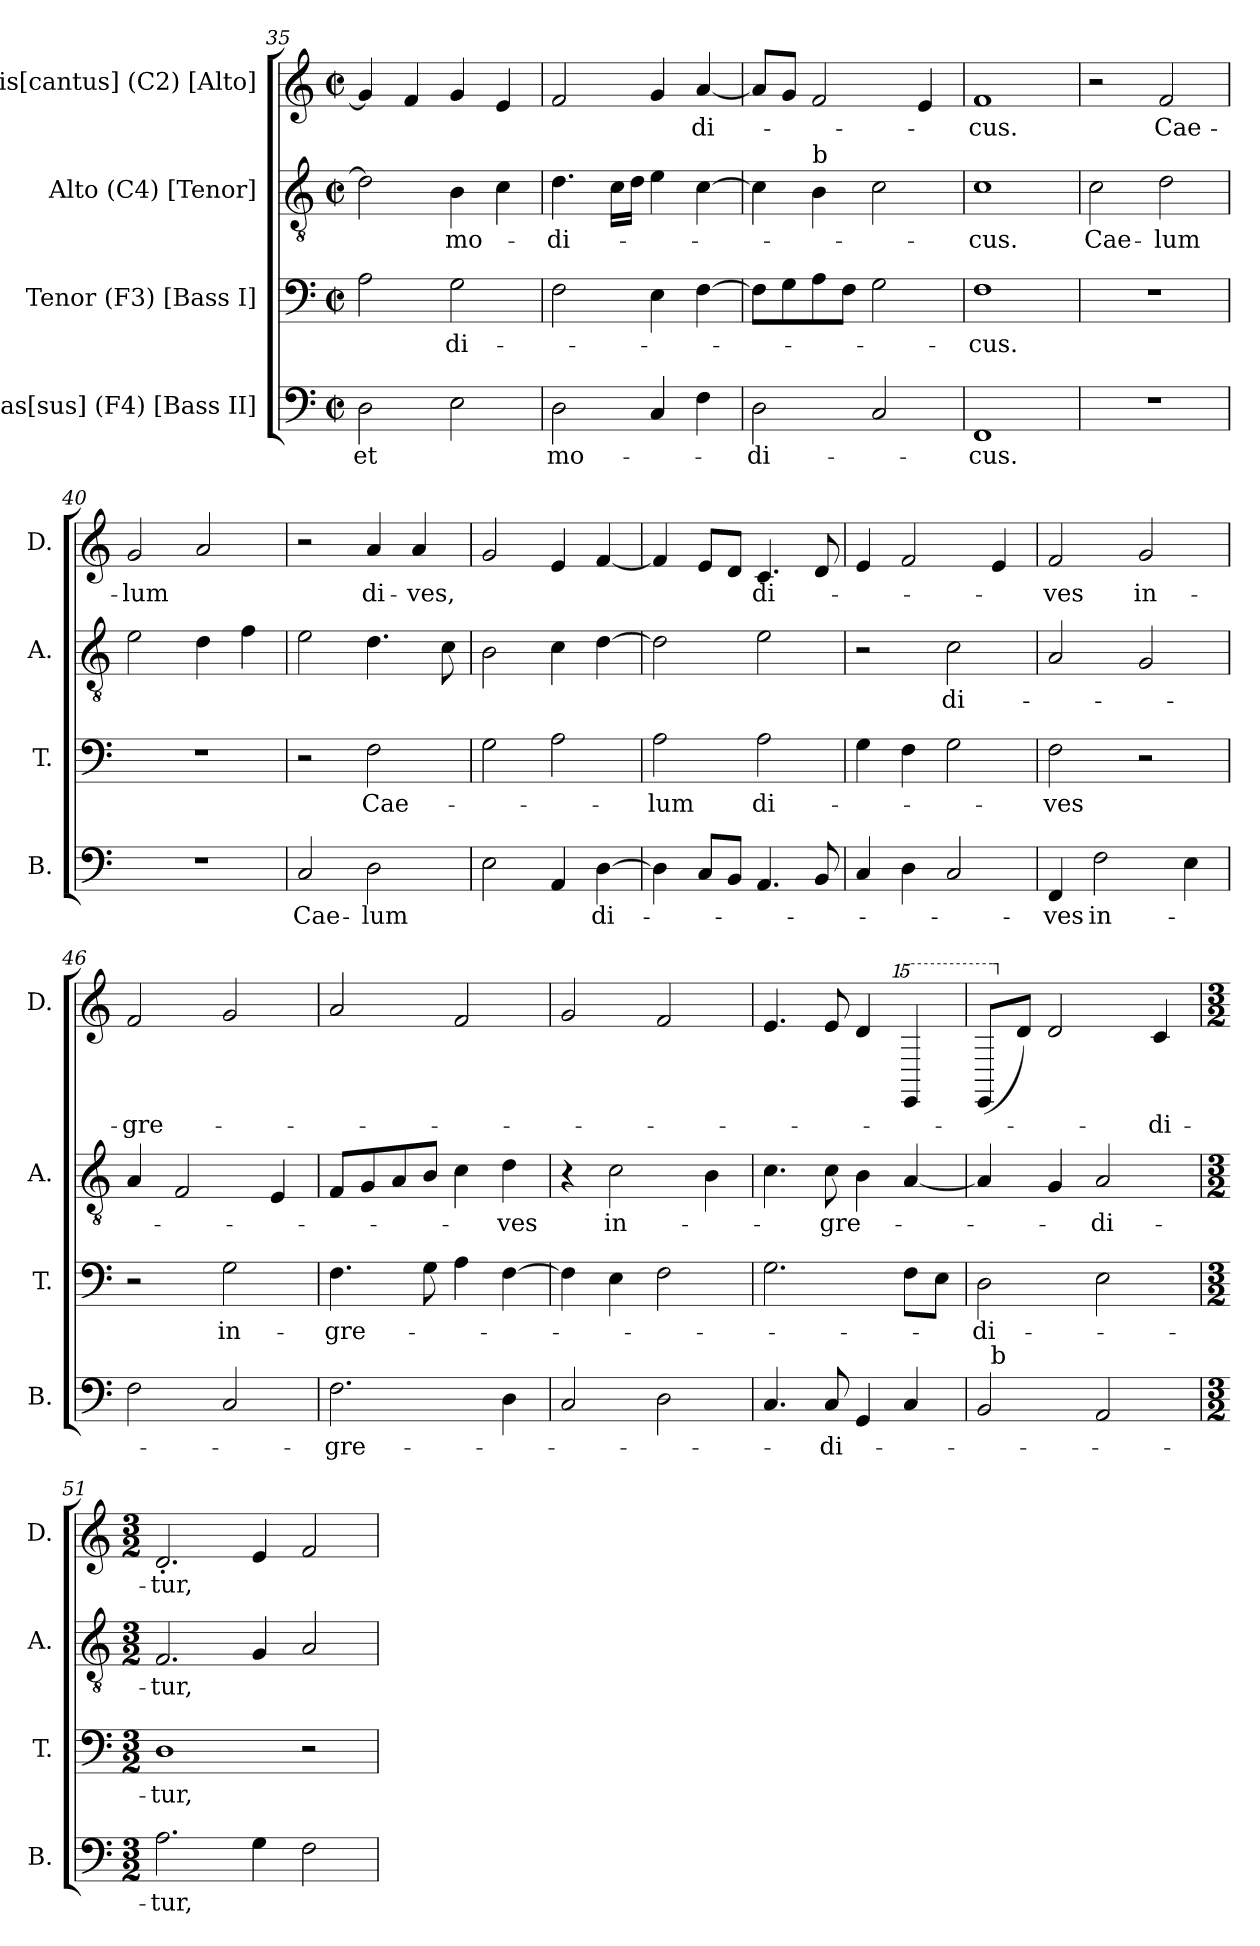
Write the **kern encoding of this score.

**kern	**text	**kern	**text	**kern	**text	**kern	**text
*part4	*part4	*part3	*part3	*part2	*part2	*part1	*part1
*staff4	*staff4	*staff3	*staff3	*staff2	*staff2	*staff1	*staff1
*I"Bas[sus] (F4) [Bass II]	*	*I"Tenor (F3) [Bass I]	*	*I"Alto (C4) [Tenor]	*	*I"Dis[cantus] (C2) [Alto]	*
*I'B.	*	*I'T.	*	*I'A.	*	*I'D.	*
*clefF4	*	*clefF4	*	*clefGv2	*	*clefG2	*
*k[]	*	*k[]	*	*k[]	*	*k[]	*
*C:	*	*C:	*	*C:	*	*C:	*
*M2/2	*	*M2/2	*	*M2/2	*	*M2/2	*
*met(c|)	*	*met(c|)	*	*met(c|)	*	*met(c|)	*
=35	=35	=35	=35	=35	=35	=35	=35
!	!LO:LY:b	!	!	!	!	!	!
2D\	et	2A\	.	2d\]	.	4g/]	.
.	.	.	.	.	.	4f/	.
!	!	!	!LO:LY:b	!	!LO:LY:b	!	!
2E\	.	2G\	-di-	4B\	mo-	4g/	.
.	.	.	.	4c\	.	4e/	.
=36	=36	=36	=36	=36	=36	=36	=36
!	!LO:LY:b	!	!	!	!LO:LY:b	!	!
2D\	mo-	2F\	.	4.d\	-di-	2f/	.
.	.	.	.	16c\LL	.	.	.
.	.	.	.	16d\JJ	.	.	.
4C/	.	4E\	.	4e\	.	4g/	.
!	!	!	!	!	!	!	!LO:LY:b
4F\	.	[>4F\	.	[>4c\	.	[<4a/	-di-
=37	=37	=37	=37	=37	=37	=37	=37
!	!LO:LY:b	!	!	!	!	!	!
2D\	-di-	8F\L]	.	4c\]	.	8a/L]	.
.	.	8G\	.	.	.	8g/J	.
!	!	!	!	!LO:TX:a:t=b	!	!	!
.	.	8A\	.	4B\	.	2f/	.
.	.	8F\J	.	.	.	.	.
2C/	.	2G\	.	2c\	.	.	.
.	.	.	.	.	.	4e/	.
=38	=38	=38	=38	=38	=38	=38	=38
!	!LO:LY:b	!	!LO:LY:b	!	!LO:LY:b	!	!LO:LY:b
1FF	-cus.	1F	-cus.	1c	-cus.	1f	-cus.
!!LO:LB:g=z
=39	=39	=39	=39	=39	=39	=39	=39
!	!	!	!	!	!LO:LY:b	!	!
1r	.	1r	.	2c\	Cae-	2r	.
!	!	!	!	!	!LO:LY:b	!	!LO:LY:b
.	.	.	.	2d\	-lum	2f/	Cae-
=40	=40	=40	=40	=40	=40	=40	=40
!	!	!	!	!	!	!	!LO:LY:b
1r	.	1r	.	2e\	.	2g/	-lum
.	.	.	.	4d\	.	2a/	.
.	.	.	.	4f\	.	.	.
=41	=41	=41	=41	=41	=41	=41	=41
!	!LO:LY:b	!	!	!	!	!	!
2C/	Cae-	2r	.	2e\	.	2r	.
!	!LO:LY:b	!	!LO:LY:b	!	!	!	!LO:LY:b
2D\	-lum	2F\	Cae-	4.d\	.	4a/	di-
!	!	!	!	!	!	!	!LO:LY:b
.	.	.	.	.	.	4a/	-ves,
.	.	.	.	8c\	.	.	.
=42	=42	=42	=42	=42	=42	=42	=42
2E\	.	2G\	.	2B\	.	2g/	.
4AA/	.	2A\	.	4c\	.	4e/	.
!	!LO:LY:b	!	!	!	!	!	!
[>4D\	di-	.	.	[>4d\	.	[<4f/	.
=43	=43	=43	=43	=43	=43	=43	=43
!	!	!	!LO:LY:b	!	!	!	!
4D\]	.	2A\	-lum	2d\]	.	4f/]	.
8C/L	.	.	.	.	.	8e/L	.
8BB/J	.	.	.	.	.	8d/J	.
!	!	!	!LO:LY:b	!	!	!	!LO:LY:b
4.AA/	.	2A\	di-	2e\	.	4.c/	di-
8BB/	.	.	.	.	.	8d/	.
=44	=44	=44	=44	=44	=44	=44	=44
4C/	.	4G\	.	2r	.	4e/	.
4D\	.	4F\	.	.	.	2f/	.
!	!	!	!	!	!LO:LY:b	!	!
2C/	.	2G\	.	2c\	di-	.	.
.	.	.	.	.	.	4e/	.
=45	=45	=45	=45	=45	=45	=45	=45
!	!LO:LY:b	!	!LO:LY:b	!	!	!	!LO:LY:b
4FF/	-ves	2F\	-ves	2A/	.	2f/	-ves
!	!LO:LY:b	!	!	!	!	!	!
2F\	in-	.	.	.	.	.	.
!	!	!	!	!	!	!	!LO:LY:b
.	.	2r	.	2G/	.	2g/	in-
4E\	.	.	.	.	.	.	.
=46	=46	=46	=46	=46	=46	=46	=46
!	!	!	!	!	!	!	!LO:LY:b
2F\	.	2r	.	4A/	.	2f/	-gre-
.	.	.	.	2F/	.	.	.
!	!	!	!LO:LY:b	!	!	!	!
2C/	.	2G\	in-	.	.	2g/	.
.	.	.	.	4E/	.	.	.
!!LO:PB:g=z
=47	=47	=47	=47	=47	=47	=47	=47
!	!LO:LY:b	!	!LO:LY:b	!	!	!	!
2.F\	-gre-	4.F\	-gre-	8F/L	.	2a/	.
.	.	.	.	8G/	.	.	.
.	.	.	.	8A/	.	.	.
.	.	8G\	.	8B/J	.	.	.
.	.	4A\	.	4c\	.	2f/	.
!	!	!	!	!	!LO:LY:b	!	!
4D\	.	[>4F\	.	4d\	-ves	.	.
=48	=48	=48	=48	=48	=48	=48	=48
2C/	.	4F\]	.	4r	.	2g/	.
!	!	!	!	!	!LO:LY:b	!	!
.	.	4E\	.	2c\	in-	.	.
2D\	.	2F\	.	.	.	2f/	.
.	.	.	.	4B\	.	.	.
=49	=49	=49	=49	=49	=49	=49	=49
4.C/	.	2.G\	.	4.c\	.	4.e/	.
!	!LO:LY:b	!	!	!	!LO:LY:b	!	!
8C/	-di-	.	.	8c\	-gre-	8e/	.
4GG/	.	.	.	4B\	.	4d/	.
*	*	*	*	*	*	*15ma	*
4C/	.	8F\L	.	[<4A/	.	4e/	.
.	.	8E\J	.	.	.	.	.
=50	=50	=50	=50	=50	=50	=50	=50
!	!	!	!LO:LY:b	!	!	!	!
*^	*	*	*	*	*	*	*
2BB/	32ryy	.	2D\	-di-	4A/]	.	(<8e/L	.
!	!LO:TX:a:t=b	!	!	!	!	!	!	!
.	2ryy	.	.	.	.	.	.	.
*	*	*	*	*	*	*	*X15ma	*
.	.	.	.	.	.	.	8d/J)	.
.	.	.	.	.	4G/	.	2d/	.
!	!	!	!	!	!	!LO:LY:b	!	!
2AA/	.	.	2E\	.	2A/	-di-	.	.
.	4...ryy	.	.	.	.	.	.	.
!	!	!	!	!	!	!	!	!LO:LY:b
.	.	.	.	.	.	.	4c/	-di-
*v	*v	*	*	*	*	*	*	*
=51	=51	=51	=51	=51	=51	=51	=51
*M3/2	*	*M3/2	*	*M3/2	*	*M3/2	*
*^	*	*	*	*	*	*	*
!	!	!LO:LY:b	!	!LO:LY:b	!	!LO:LY:b	!	!LO:LY:b
*v	*v	*	*	*	*	*	*	*
2.A\	-tur,	1D	-tur,	2.F/	-tur,	2.d'</	-tur,
4G\	.	.	.	4G/	.	4e/	.
2F\	.	2r	.	2A/	.	2f/	.
=	=	=	=	=	=	=	=
*-	*-	*-	*-	*-	*-	*-	*-
